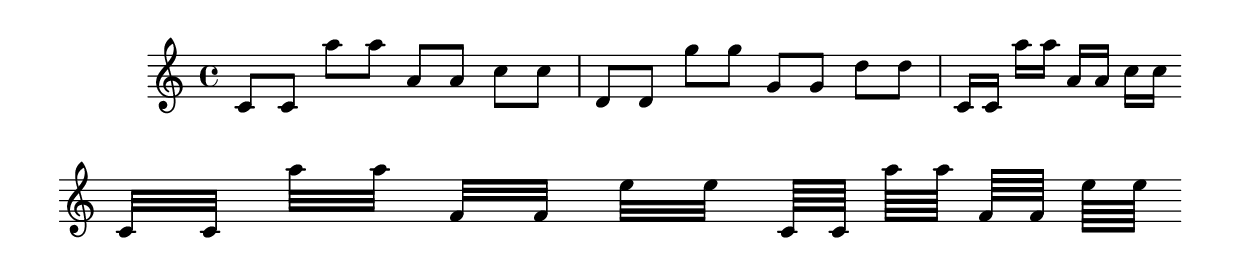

\version "2.7.39"

\header{

    texidoc = "In this test for beam quant positions for horizontal beams,
staff lines should be covered in all cases. For 32nd beams, the free stem
lengths are between 2 and 1.5."

}

\relative c' { 
  c8[ c]  a''[ a]
  a,[ a]  c[ c]
  d,8[ d]  g'[ g]
  g,[ g]  d'[ d]
  c,16[ c]  a''[ a]
  a,[ a ]  c[ c]
  \break
  c,32[  c]  a''[ a]
  f,[ f]  e'[ e]
  c,64[ c]  a''[ a]
  f,[ f]  e'[ e]
  \break
}


